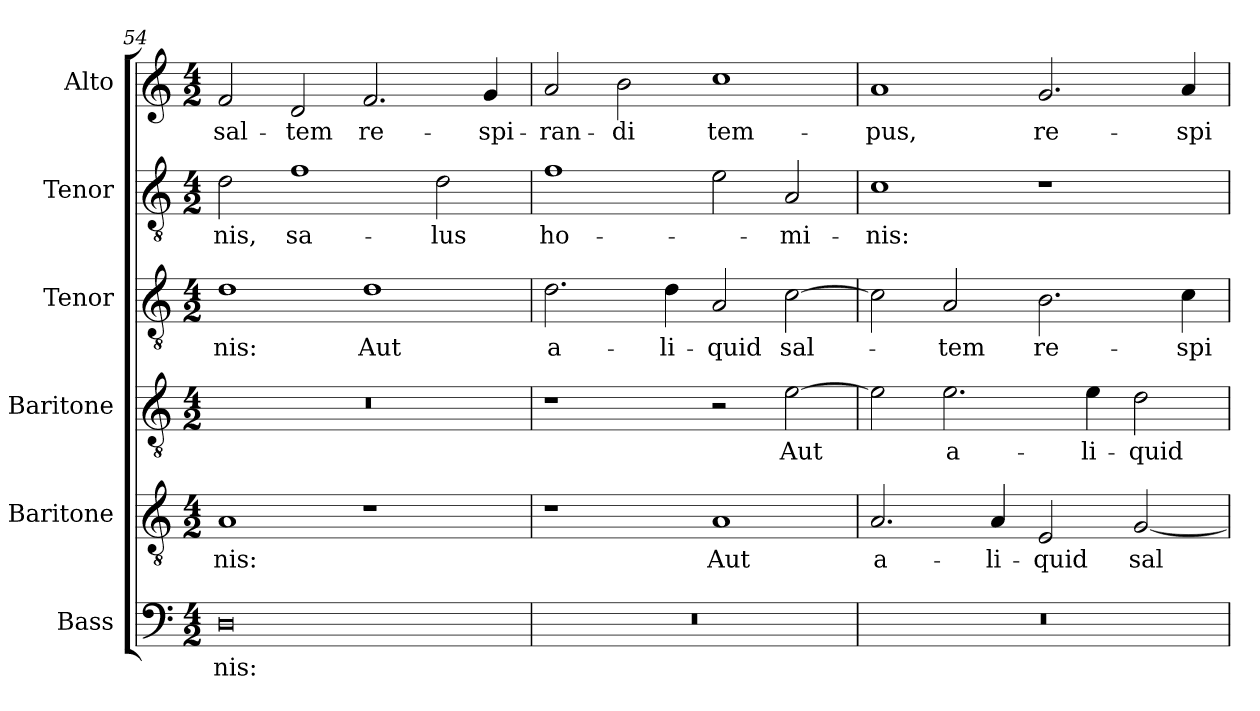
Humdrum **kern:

**kern	**text	**kern	**text	**kern	**text	**kern	**text	**kern	**text	**kern	**text
*part6	*part6	*part5	*part5	*part4	*part4	*part3	*part3	*part2	*part2	*part1	*part1
*staff6	*staff6	*staff5	*staff5	*staff4	*staff4	*staff3	*staff3	*staff2	*staff2	*staff1	*staff1
*I"Bass	*	*I"Baritone	*	*I"Baritone	*	*I"Tenor	*	*I"Tenor	*	*I"Alto	*
*I'B.	*	*I'Bar.	*	*I'Bar.	*	*I'T.	*	*I'T.	*	*I'A.	*
*clefF4	*	*clefGv2	*	*clefGv2	*	*clefGv2	*	*clefGv2	*	*clefG2	*
*	*	*ITrd7c12	*	*ITrd7c12	*	*ITrd7c12	*	*ITrd7c12	*	*	*
*k[]	*	*k[]	*	*k[]	*	*k[]	*	*k[]	*	*k[]	*
*C:	*	*C:	*	*C:	*	*C:	*	*C:	*	*C:	*
*M4/2	*	*M4/2	*	*M4/2	*	*M4/2	*	*M4/2	*	*M4/2	*
=54	=54	=54	=54	=54	=54	=54	=54	=54	=54	=54	=54
!	!LO:LY:b:color=#000000	!	!	!	!	!	!	!	!	!	!
!	!	!	!LO:LY:b:color=#000000	!LO:N:vis=1	!	!	!	!	!	!	!
!	!	!	!	!	!	!	!LO:LY:b:color=#000000	!	!	!	!
!	!	!	!	!	!	!	!	!	!LO:LY:b:color=#000000	!	!
!	!	!	!	!	!	!	!	!	!	!	!LO:LY:b:color=#000000
0Di	-nis:	1AAi	-nis:	0r	.	1Di	-nis:	2Di\	-nis,	2fi/	sal-
!	!	!	!	!	!	!	!	!	!LO:LY:b:color=#000000	!	!
!	!	!	!	!	!	!	!	!	!	!	!LO:LY:b:color=#000000
.	.	.	.	.	.	.	.	1Fi	sa-	2di/	-tem
!	!	!	!	!	!	!	!LO:LY:b:color=#000000	!	!	!	!
!	!	!	!	!	!	!	!	!	!	!	!LO:LY:b:color=#000000
.	.	1r	.	.	.	1Di	Aut	.	.	2.fi/	re-
!	!	!	!	!	!	!	!	!	!LO:LY:b:color=#000000	!	!
.	.	.	.	.	.	.	.	2Di\	-lus	.	.
!	!	!	!	!	!	!	!	!	!	!	!LO:LY:b:color=#000000
.	.	.	.	.	.	.	.	.	.	4gi/	-spi-
=55	=55	=55	=55	=55	=55	=55	=55	=55	=55	=55	=55
!LO:N:vis=1	!	!	!	!	!	!	!	!	!	!	!
!	!	!	!	!	!	!	!LO:LY:b:color=#000000	!	!	!	!
!	!	!	!	!	!	!	!	!	!LO:LY:b:color=#000000	!	!
!	!	!	!	!	!	!	!	!	!	!	!LO:LY:b:color=#000000
0r	.	1r	.	1r	.	2.Di\	a-	1Fi	ho-	2ai/	-ran-
!	!	!	!	!	!	!	!	!	!	!	!LO:LY:b:color=#000000
.	.	.	.	.	.	.	.	.	.	2bi\	-di
!	!	!	!	!	!	!	!LO:LY:b:color=#000000	!	!	!	!
.	.	.	.	.	.	4Di\	-li-	.	.	.	.
!	!	!	!LO:LY:b:color=#000000	!	!	!	!	!	!	!	!
!	!	!	!	!	!	!	!LO:LY:b:color=#000000	!	!	!	!
!	!	!	!	!	!	!	!	!	!	!	!LO:LY:b:color=#000000
.	.	1AAi	Aut	2r	.	2AAi/	-quid	2Ei\	.	1cci	tem-
!	!	!	!	!	!LO:LY:b:color=#000000	!	!	!	!	!	!
!	!	!	!	!	!	!	!LO:LY:b:color=#000000	!	!	!	!
!	!	!	!	!	!	!	!	!	!LO:LY:b:color=#000000	!	!
.	.	.	.	[2Ei\	Aut	[2Ci\	sal-	2AAi/	-mi-	.	.
!!LO:LB:g=z
=56	=56	=56	=56	=56	=56	=56	=56	=56	=56	=56	=56
!LO:N:vis=1	!	!	!	!	!	!	!	!	!	!	!
!	!	!	!LO:LY:b:color=#000000	!	!	!	!	!	!	!	!
!	!	!	!	!	!	!	!	!	!LO:LY:b:color=#000000	!	!
!	!	!	!	!	!	!	!	!	!	!	!LO:LY:b:color=#000000
0r	.	2.AAi/	a-	2Ei\]	.	2Ci\]	.	1Ci	-nis:	1ai	-pus,
!	!	!	!	!	!LO:LY:b:color=#000000	!	!	!	!	!	!
!	!	!	!	!	!	!	!LO:LY:b:color=#000000	!	!	!	!
.	.	.	.	2.Ei\	a-	2AAi/	-tem	.	.	.	.
!	!	!	!LO:LY:b:color=#000000	!	!	!	!	!	!	!	!
.	.	4AAi/	-li-	.	.	.	.	.	.	.	.
!	!	!	!LO:LY:b:color=#000000	!	!	!	!	!	!	!	!
!	!	!	!	!	!	!	!LO:LY:b:color=#000000	!	!	!	!
!	!	!	!	!	!	!	!	!	!	!	!LO:LY:b:color=#000000
.	.	2EEi/	-quid	.	.	2.BBi\	re-	1r	.	2.gi/	re-
!	!	!	!	!	!LO:LY:b:color=#000000	!	!	!	!	!	!
.	.	.	.	4Ei\	-li-	.	.	.	.	.	.
!	!	!	!LO:LY:b:color=#000000	!	!	!	!	!	!	!	!
!	!	!	!	!	!LO:LY:b:color=#000000	!	!	!	!	!	!
.	.	[2GGi/	sal-	2Di\	-quid	.	.	.	.	.	.
!	!	!	!	!	!	!	!LO:LY:b:color=#000000	!	!	!	!
!	!	!	!	!	!	!	!	!	!	!	!LO:LY:b:color=#000000
.	.	.	.	.	.	4Ci\	-spi-	.	.	4ai/	-spi-
=	=	=	=	=	=	=	=	=	=	=	=
*-	*-	*-	*-	*-	*-	*-	*-	*-	*-	*-	*-
